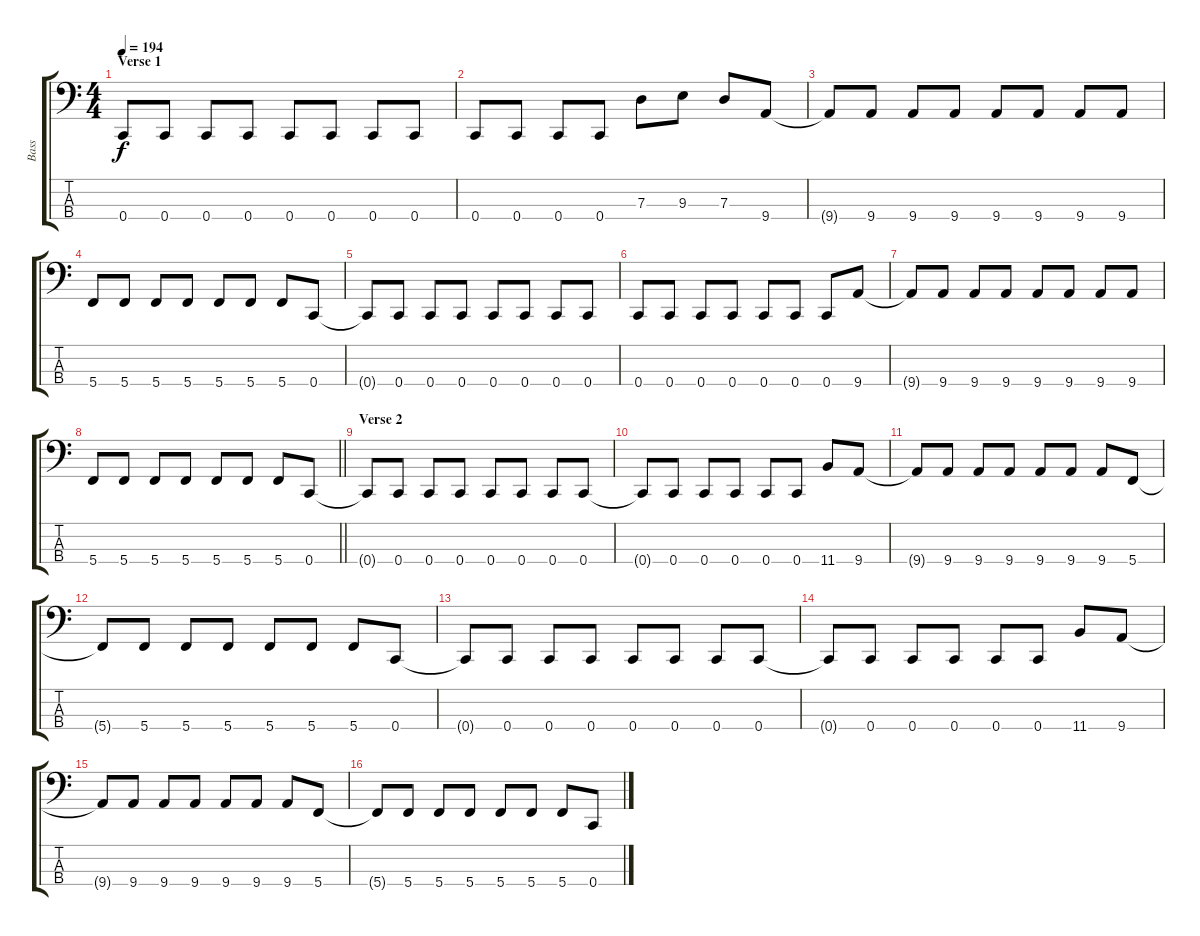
\track ("Bass" "Bass") {instrument electricbasspick}
\staff {score tabs}
\tuning (F2 C2 G1 C1) {hide}
\ts (4 4)
\section ("" "Verse 1")
\tempo 194
\clef f4
\ks c
0.4{t}.8{dy f} 0.4.8 0.4.8 0.4.8 0.4.8 0.4.8 0.4.8 0.4.8 |
0.4.8 0.4.8 0.4.8 0.4.8 7.3.8 9.3.8 7.3.8 9.4.8 |
9.4{t}.8 9.4.8 9.4.8 9.4.8 9.4.8 9.4.8 9.4.8 9.4.8 |
5.4.8 5.4.8 5.4.8 5.4.8 5.4.8 5.4.8 5.4.8 0.4.8 |
0.4{t}.8 0.4.8 0.4.8 0.4.8 0.4.8 0.4.8 0.4.8 0.4.8 |
0.4.8 0.4.8 0.4.8 0.4.8 0.4.8 0.4.8 0.4.8 9.4.8 |
9.4{t}.8 9.4.8 9.4.8 9.4.8 9.4.8 9.4.8 9.4.8 9.4.8 |
\barLineRight lightlight
5.4.8 5.4.8 5.4.8 5.4.8 5.4.8 5.4.8 5.4.8 0.4.8 |
\section ("" "Verse 2")
0.4{t}.8 0.4.8 0.4.8 0.4.8 0.4.8 0.4.8 0.4.8 0.4.8 |
0.4{t}.8 0.4.8 0.4.8 0.4.8 0.4.8 0.4.8 11.4.8 9.4.8 |
9.4{t}.8 9.4.8 9.4.8 9.4.8 9.4.8 9.4.8 9.4.8 5.4.8 |
5.4{t}.8 5.4.8 5.4.8 5.4.8 5.4.8 5.4.8 5.4.8 0.4.8 |
0.4{t}.8 0.4.8 0.4.8 0.4.8 0.4.8 0.4.8 0.4.8 0.4.8 |
0.4{t}.8 0.4.8 0.4.8 0.4.8 0.4.8 0.4.8 11.4.8 9.4.8 |
9.4{t}.8 9.4.8 9.4.8 9.4.8 9.4.8 9.4.8 9.4.8 5.4.8 |
5.4{t}.8 5.4.8 5.4.8 5.4.8 5.4.8 5.4.8 5.4.8 0.4.8
